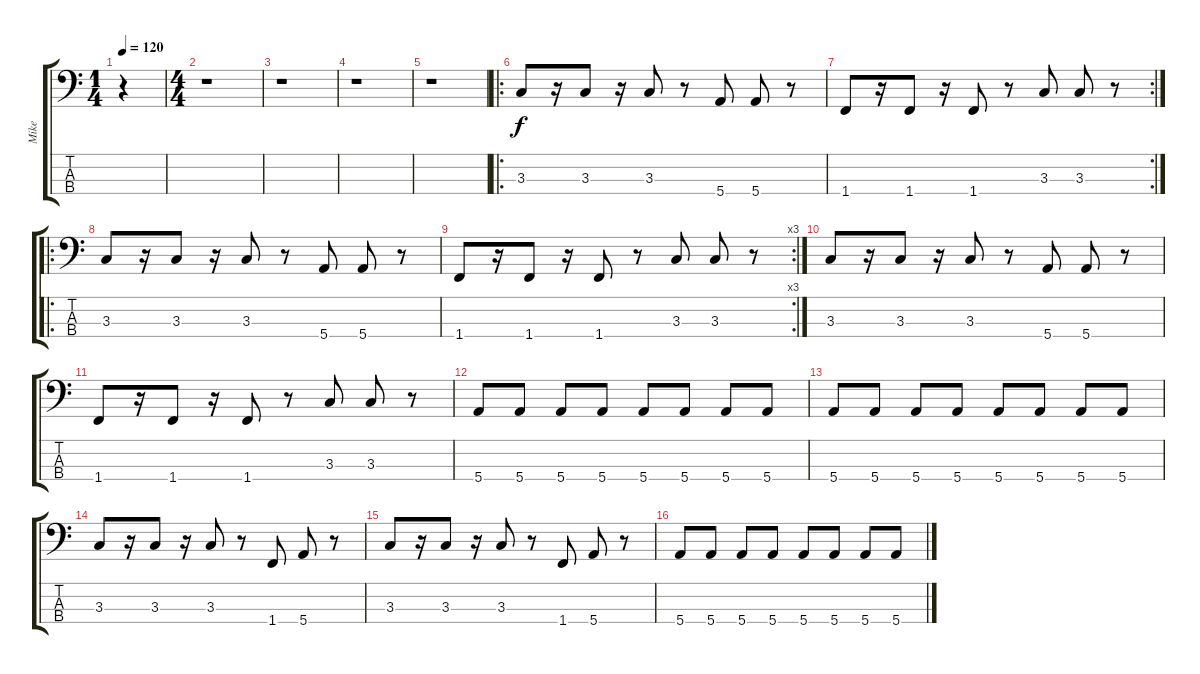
\track ("Mike" "Mike") {instrument electricbasspick}
\staff {score tabs}
\tuning (G2 D2 A1 E1) {hide}
\ts (1 4)
\tempo 120
\clef f4
\ks c
r.4{dy f instrument electricbasspick} |
\ts (4 4)
r.1 |
r.1 |
r.1 |
r.1 |
\ro
3.3.8 r.16 3.3.8 r.16 3.3.8 r.8 5.4.8 5.4.8 r.8 |
\rc 2
1.4.8 r.16 1.4.8 r.16 1.4.8 r.8 3.3.8 3.3.8 r.8 |
\ro
3.3.8 r.16 3.3.8 r.16 3.3.8 r.8 5.4.8 5.4.8 r.8 |
\rc 3
1.4.8 r.16 1.4.8 r.16 1.4.8 r.8 3.3.8 3.3.8 r.8 |
3.3.8 r.16 3.3.8 r.16 3.3.8 r.8 5.4.8 5.4.8 r.8 |
1.4.8 r.16 1.4.8 r.16 1.4.8 r.8 3.3.8 3.3.8 r.8 |
5.4.8 5.4.8 5.4.8 5.4.8 5.4.8 5.4.8 5.4.8 5.4.8 |
5.4.8 5.4.8 5.4.8 5.4.8 5.4.8 5.4.8 5.4.8 5.4.8 |
3.3.8 r.16 3.3.8 r.16 3.3.8 r.8 1.4.8 5.4.8 r.8 |
3.3.8 r.16 3.3.8 r.16 3.3.8 r.8 1.4.8 5.4.8 r.8 |
5.4.8 5.4.8 5.4.8 5.4.8 5.4.8 5.4.8 5.4.8 5.4.8
